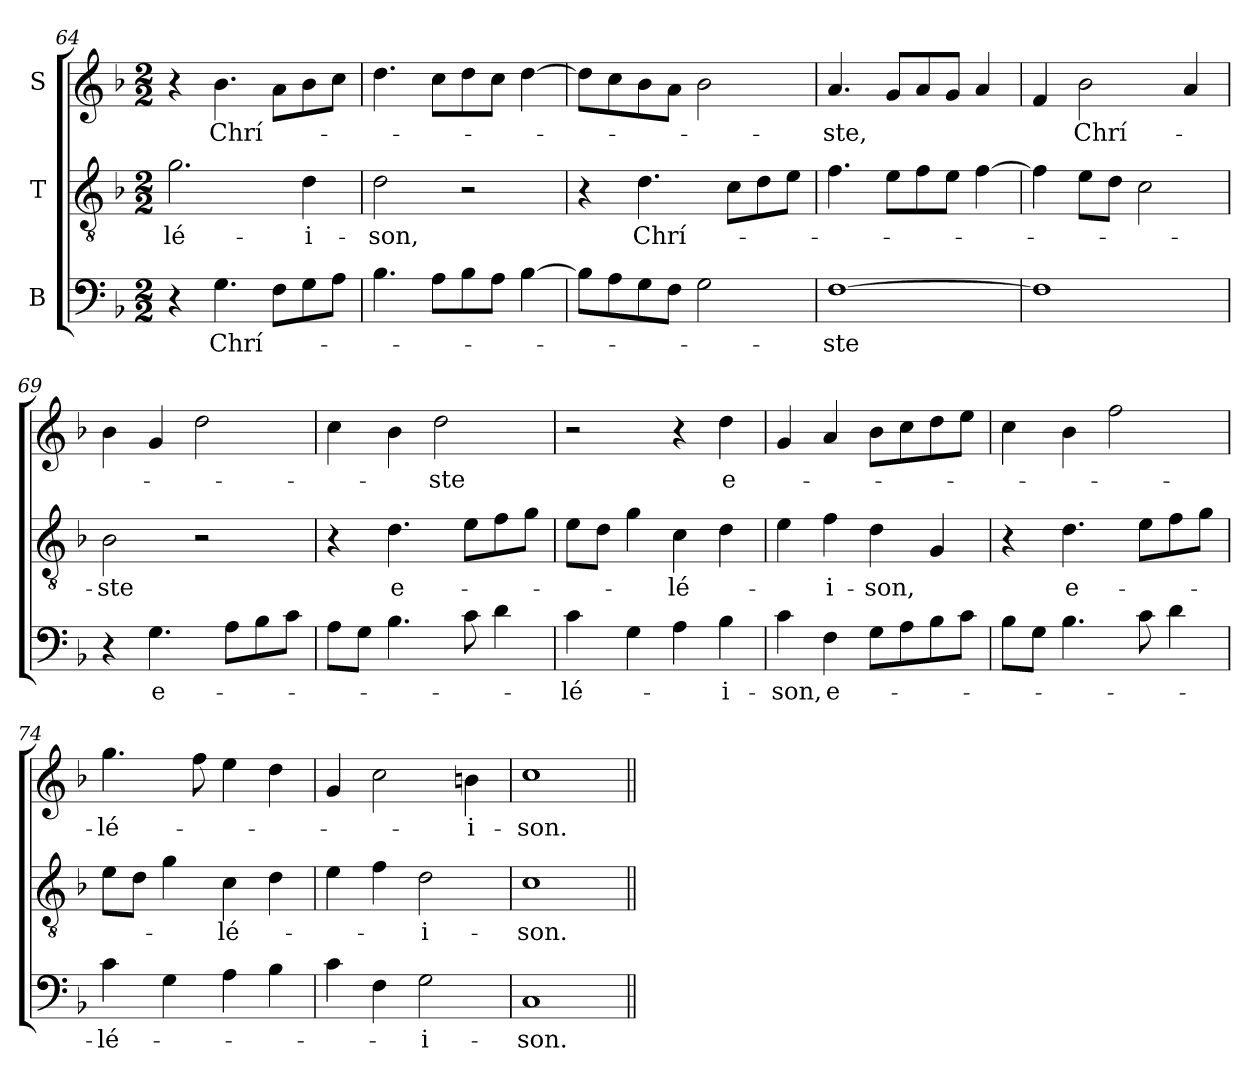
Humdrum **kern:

**kern	**text	**kern	**text	**kern	**text
*part3	*part3	*part2	*part2	*part1	*part1
*staff3	*staff3	*staff2	*staff2	*staff1	*staff1
*I"B	*	*I"T	*	*I"S	*
*clefF4	*	*clefGv2	*	*clefG2	*
*k[b-]	*	*k[b-]	*	*k[b-]	*
*F:	*	*F:	*	*F:	*
*M2/2	*	*M2/2	*	*M2/2	*
=64	=64	=64	=64	=64	=64
!	!	!	!LO:LY:b	!	!
4r	.	2.g\	-lé-	4r	.
!	!LO:LY:b	!	!	!	!LO:LY:b
4.G\	Chrí-	.	.	4.b-\	Chrí-
8F\L	.	.	.	8a\L	.
!	!	!	!LO:LY:b	!	!
8G\	.	4d\	-i-	8b-\	.
8A\J	.	.	.	8cc\J	.
=65	=65	=65	=65	=65	=65
!	!	!	!LO:LY:b	!	!
4.B-\	.	2d\	-son,	4.dd\	.
8A\L	.	.	.	8cc\L	.
8B-\	.	2r	.	8dd\	.
8A\J	.	.	.	8cc\J	.
[4B-\	.	.	.	[4dd\	.
!!LO:PB:g=z
=66	=66	=66	=66	=66	=66
8B-\L]	.	4r	.	8dd\L]	.
8A\	.	.	.	8cc\	.
!	!	!	!LO:LY:b	!	!
8G\	.	4.d\	Chrí-	8b-\	.
8F\J	.	.	.	8a\J	.
2G\	.	.	.	2b-\	.
.	.	8c\L	.	.	.
.	.	8d\	.	.	.
.	.	8e\J	.	.	.
=67	=67	=67	=67	=67	=67
!	!LO:LY:b	!	!	!	!LO:LY:b
[1F	-ste	4.f\	.	4.a/	-ste,
.	.	8e\L	.	8g/L	.
.	.	8f\	.	8a/	.
.	.	8e\J	.	8g/J	.
.	.	[4f\	.	4a/	.
=68	=68	=68	=68	=68	=68
1F]	.	4f\]	.	4f/	.
!	!	!	!	!	!LO:LY:b
.	.	8e\L	.	2b-\	Chrí-
.	.	8d\J	.	.	.
.	.	2c\	.	.	.
.	.	.	.	4a/	.
=69	=69	=69	=69	=69	=69
!	!	!	!LO:LY:b	!	!
4r	.	2B-\	-ste	4b-\	.
!	!LO:LY:b	!	!	!	!
4.G\	e-	.	.	4g/	.
.	.	2r	.	2dd\	.
8A\L	.	.	.	.	.
8B-\	.	.	.	.	.
8c\J	.	.	.	.	.
=70	=70	=70	=70	=70	=70
8A\L	.	4r	.	4cc\	.
8G\J	.	.	.	.	.
!	!	!	!LO:LY:b	!	!
4.B-\	.	4.d\	e-	4b-\	.
!	!	!	!	!	!LO:LY:b
.	.	.	.	2dd\	-ste
8c\	.	8e\L	.	.	.
4d\	.	8f\	.	.	.
.	.	8g\J	.	.	.
!!LO:LB:g=z
=71	=71	=71	=71	=71	=71
!	!LO:LY:b	!	!	!	!
4c\	-lé-	8e\L	.	2r	.
.	.	8d\J	.	.	.
4G\	.	4g\	.	.	.
!	!	!	!LO:LY:b	!	!
4A\	.	4c\	-lé-	4r	.
!	!LO:LY:b	!	!	!	!LO:LY:b
4B-\	-i-	4d\	.	4dd\	e-
=72	=72	=72	=72	=72	=72
!	!LO:LY:b	!	!	!	!
4c\	-son,	4e\	.	4g/	.
!	!LO:LY:b	!	!LO:LY:b	!	!
4F\	e-	4f\	-i-	4a/	.
!	!	!	!LO:LY:b	!	!
8G\L	.	4d\	-son,	8b-\L	.
8A\	.	.	.	8cc\	.
8B-\	.	4G/	.	8dd\	.
8c\J	.	.	.	8ee\J	.
=73	=73	=73	=73	=73	=73
8B-\L	.	4r	.	4cc\	.
8G\J	.	.	.	.	.
!	!	!	!LO:LY:b	!	!
4.B-\	.	4.d\	e-	4b-\	.
.	.	.	.	2ff\	.
8c\	.	8e\L	.	.	.
4d\	.	8f\	.	.	.
.	.	8g\J	.	.	.
=74	=74	=74	=74	=74	=74
!	!LO:LY:b	!	!	!	!LO:LY:b
4c\	-lé-	8e\L	.	4.gg\	-lé-
.	.	8d\J	.	.	.
4G\	.	4g\	.	.	.
.	.	.	.	8ff\	.
!	!	!	!LO:LY:b	!	!
4A\	.	4c\	-lé-	4ee\	.
4B-\	.	4d\	.	4dd\	.
=75	=75	=75	=75	=75	=75
4c\	.	4e\	.	4g/	.
4F\	.	4f\	.	2cc\	.
!	!LO:LY:b	!	!LO:LY:b	!	!
2G\	-i-	2d\	-i-	.	.
!	!	!	!	!	!LO:LY:b
.	.	.	.	4b\	-i-
=76	=76	=76	=76	=76	=76
!	!LO:LY:b	!	!LO:LY:b	!	!LO:LY:b
1C	-son.	1c	-son.	1cc	-son.
=||	=||	=||	=||	=||	=||
*-	*-	*-	*-	*-	*-
